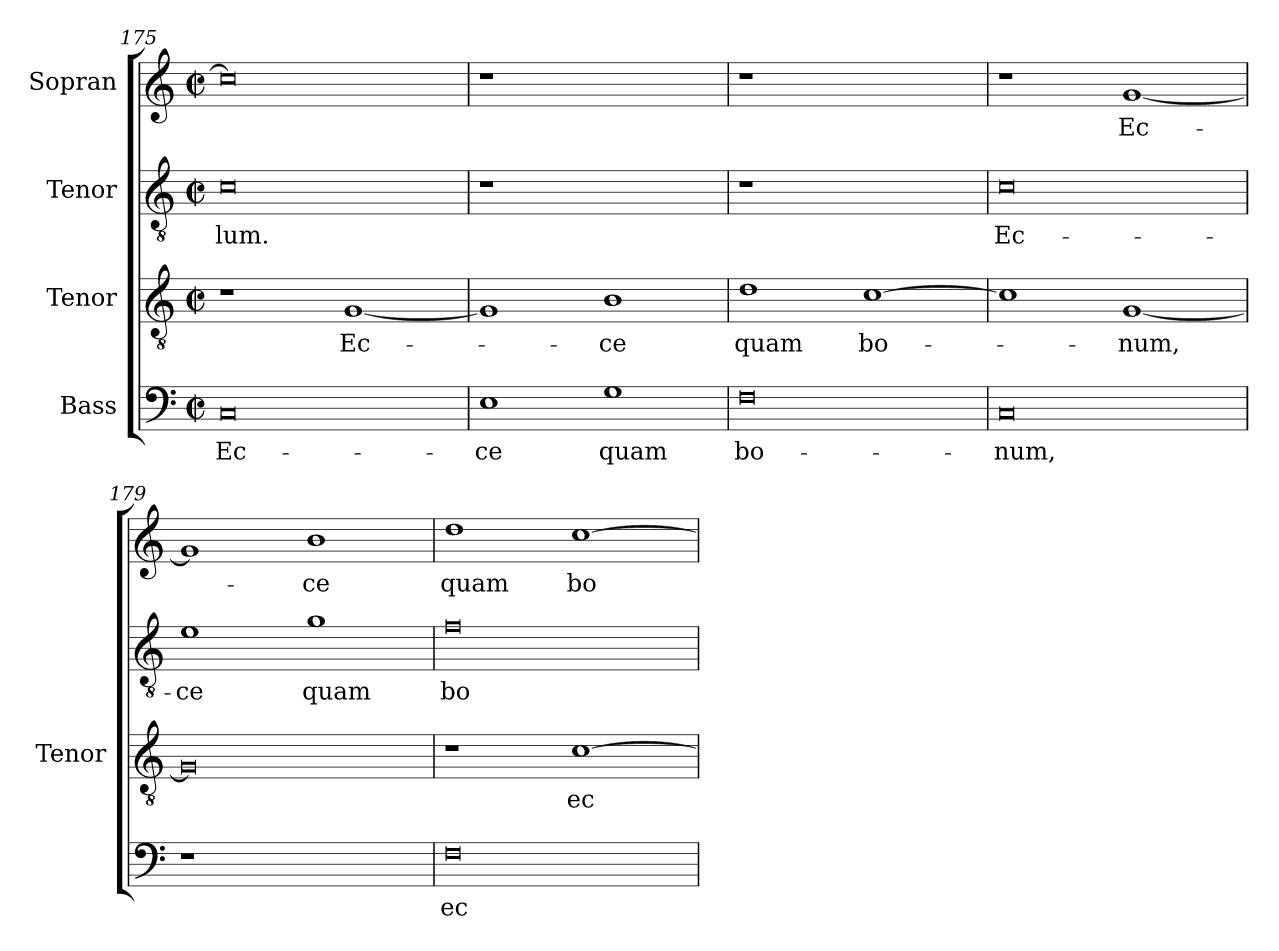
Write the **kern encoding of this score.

**kern	**text	**kern	**text	**kern	**text	**kern	**text
*part4	*part4	*part3	*part3	*part2	*part2	*part1	*part1
*staff4	*staff4	*staff3	*staff3	*staff2	*staff2	*staff1	*staff1
*I"Bass	*	*I"Tenor	*	*I"Tenor	*	*I"Sopran	*
*	*	*I'Tenor	*	*	*	*	*
*clefF4	*	*clefGv2	*	*clefGv2	*	*clefG2	*
*	*	*ITrd7c12	*	*ITrd7c12	*	*	*
*k[]	*	*k[]	*	*k[]	*	*k[]	*
*M2/2	*	*M2/2	*	*M2/2	*	*M2/2	*
*met(c|)	*	*met(c|)	*	*met(c|)	*	*met(c|)	*
=175	=175	=175	=175	=175	=175	=175	=175
!	!LO:LY:b:color=#000000	!	!	!	!	!	!
!	!	!	!	!	!LO:LY:b:color=#000000	!	!
0Ci	Ec-	1r	.	0Ci	-lum.	0cci]	.
!	!	!	!LO:LY:b:color=#000000	!	!	!	!
.	.	[<1GGi	Ec-	.	.	.	.
!!LO:LB:g=z
=176	=176	=176	=176	=176	=176	=176	=176
!	!LO:LY:b:color=#000000	!	!	!LO:N:vis=1	!	!LO:N:vis=1	!
1Ei	-ce	1GGi]	.	1r	.	1r	.
!	!LO:LY:b:color=#000000	!	!	!	!	!	!
!	!	!	!LO:LY:b:color=#000000	!	!	!	!
1Gi	quam	1BBi	-ce	1ryy	.	1ryy	.
=177	=177	=177	=177	=177	=177	=177	=177
!	!LO:LY:b:color=#000000	!	!	!	!	!	!
!	!	!	!LO:LY:b:color=#000000	!LO:N:vis=1	!	!LO:N:vis=1	!
0Fi	bo-	1Di	quam	1r	.	1r	.
!	!	!	!LO:LY:b:color=#000000	!	!	!	!
.	.	[>1Ci	bo-	1ryy	.	1ryy	.
=178	=178	=178	=178	=178	=178	=178	=178
!	!LO:LY:b:color=#000000	!	!	!	!	!	!
!	!	!	!	!	!LO:LY:b:color=#000000	!	!
0Ci	-num,	1Ci]	.	0Ci	Ec-	1r	.
!	!	!	!LO:LY:b:color=#000000	!	!	!	!
!	!	!	!	!	!	!	!LO:LY:b:color=#000000
.	.	[<1GGi	-num,	.	.	[<1gi	Ec-
=179	=179	=179	=179	=179	=179	=179	=179
!LO:N:vis=1	!	!	!	!	!	!	!
!	!	!	!	!	!LO:LY:b:color=#000000	!	!
1r	.	0GGi]	.	1Ei	-ce	1gi]	.
!	!	!	!	!	!LO:LY:b:color=#000000	!	!
!	!	!	!	!	!	!	!LO:LY:b:color=#000000
1ryy	.	.	.	1Gi	quam	1bi	-ce
=180	=180	=180	=180	=180	=180	=180	=180
!	!LO:LY:b:color=#000000	!	!	!	!	!	!
!	!	!	!	!	!LO:LY:b:color=#000000	!	!
!	!	!	!	!	!	!	!LO:LY:b:color=#000000
0Fi	ec-	1r	.	0Fi	bo-	1ddi	quam
!	!	!	!LO:LY:b:color=#000000	!	!	!	!
!	!	!	!	!	!	!	!LO:LY:b:color=#000000
.	.	[>1Ci	ec-	.	.	[>1cci	bo-
=	=	=	=	=	=	=	=
*-	*-	*-	*-	*-	*-	*-	*-
